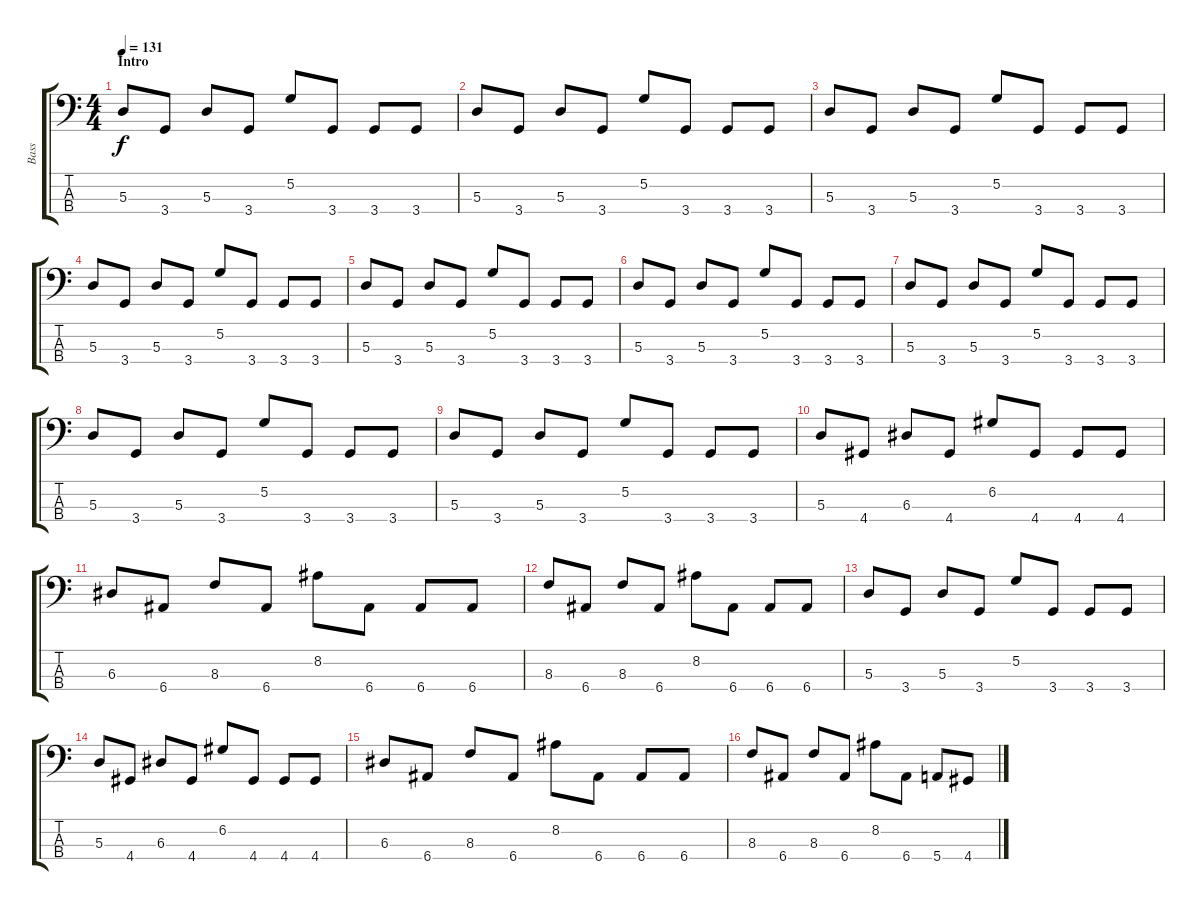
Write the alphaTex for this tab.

\track ("Bass" "Bass") {instrument electricbassfinger}
\staff {score tabs}
\tuning (G2 D2 A1 E1) {hide}
\ts (4 4)
\section ("" "Intro")
\tempo 131
\clef f4
\ks c
5.3.8{dy f instrument electricbassfinger} 3.4.8 5.3.8 3.4.8 5.2.8 3.4.8 3.4.8 3.4.8 |
5.3.8 3.4.8 5.3.8 3.4.8 5.2.8 3.4.8 3.4.8 3.4.8 |
5.3.8 3.4.8 5.3.8 3.4.8 5.2.8 3.4.8 3.4.8 3.4.8 |
5.3.8 3.4.8 5.3.8 3.4.8 5.2.8 3.4.8 3.4.8 3.4.8 |
5.3.8 3.4.8 5.3.8 3.4.8 5.2.8 3.4.8 3.4.8 3.4.8 |
5.3.8 3.4.8 5.3.8 3.4.8 5.2.8 3.4.8 3.4.8 3.4.8 |
5.3.8 3.4.8 5.3.8 3.4.8 5.2.8 3.4.8 3.4.8 3.4.8 |
5.3.8 3.4.8 5.3.8 3.4.8 5.2.8 3.4.8 3.4.8 3.4.8 |
5.3.8 3.4.8 5.3.8 3.4.8 5.2.8 3.4.8 3.4.8 3.4.8 |
5.3.8 4.4.8 6.3.8 4.4.8 6.2.8 4.4.8 4.4.8 4.4.8 |
6.3.8 6.4.8 8.3.8 6.4.8 8.2.8 6.4.8 6.4.8 6.4.8 |
8.3.8 6.4.8 8.3.8 6.4.8 8.2.8 6.4.8 6.4.8 6.4.8 |
5.3.8 3.4.8 5.3.8 3.4.8 5.2.8 3.4.8 3.4.8 3.4.8 |
5.3.8 4.4.8 6.3.8 4.4.8 6.2.8 4.4.8 4.4.8 4.4.8 |
6.3.8 6.4.8 8.3.8 6.4.8 8.2.8 6.4.8 6.4.8 6.4.8 |
8.3.8 6.4.8 8.3.8 6.4.8 8.2.8 6.4.8 5.4.8 4.4.8
